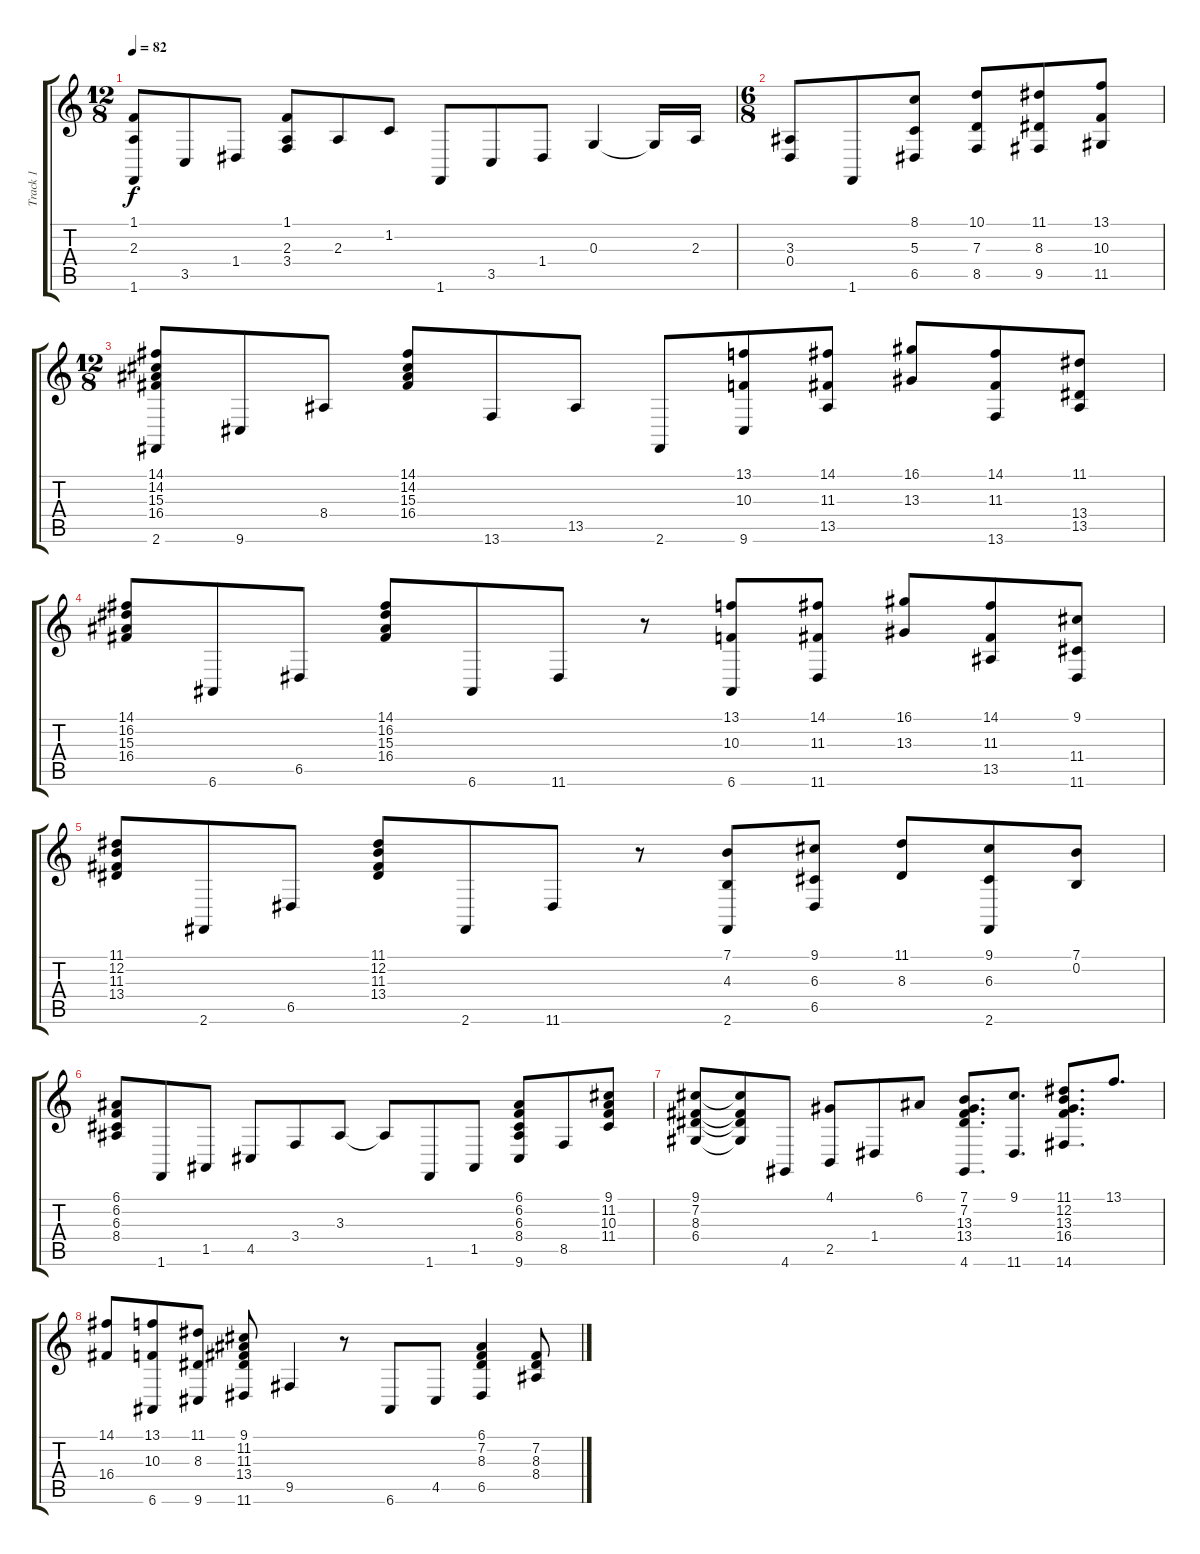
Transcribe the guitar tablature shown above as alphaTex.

\track ("Track 1" "Track 1") {instrument acousticgrandpiano}
\staff {score tabs}
\tuning (E4 B3 G3 D3 A2 E2) {hide}
\ts (12 8)
\tempo 82
\clef g2
\ks c
(1.1 2.3 1.6).8{dy f} 3.5.8 1.4.8 (1.1 2.3 3.4).8 2.3.8 1.2.8 1.6.8 3.5.8 1.4.8 0.3.4 0.3{t}.16 2.3.16 |
\ts (6 8)
(3.3 0.4).8 1.6.8 (8.1 5.3 6.5).8 (10.1 7.3 8.5).8 (11.1 8.3 9.5).8 (13.1 10.3 11.5).8 |
\ts (12 8)
(14.1 14.2 15.3 16.4 2.6).8 9.6.8 8.4.8 (14.1 14.2 15.3 16.4).8 13.6.8 13.5.8 2.6.8 (13.1 10.3 9.6).8 (14.1 11.3 13.5).8 (16.1 13.3).8 (14.1 11.3 13.6).8 (11.1 13.4 13.5).8 |
(14.1 16.2 15.3 16.4).8 6.6.8 6.5.8 (14.1 16.2 15.3 16.4).8 6.6.8 11.6.8 r.8 (13.1 10.3 6.6).8 (14.1 11.3 11.6).8 (16.1 13.3).8 (14.1 11.3 13.5).8 (9.1 11.4 11.6).8 |
(11.1 12.2 11.3 13.4).8 2.6.8 6.5.8 (11.1 12.2 11.3 13.4).8 2.6.8 11.6.8 r.8 (7.1 4.3 2.6).8 (9.1 6.3 6.5).8 (11.1 8.3).8 (9.1 6.3 2.6).8 (7.1 0.2).8 |
(6.1 6.2 6.3 8.4).8 1.6.8 1.5.8 4.5.8 3.4.8 3.3.8 3.3{t}.8 1.6.8 1.5.8 (6.1 6.2 6.3 8.4 9.6).8 8.5.8 (9.1 11.2 10.3 11.4).8 |
(9.1 7.2 8.3 6.4).8 (9.1{t} 7.2{t} 8.3{t} 6.4{t}).8 4.6.8 (4.1 2.5).8 1.4.8 6.1.8 (7.1 7.2 13.3 13.4 4.6).8{d} (9.1 11.6).8{d} (11.1 12.2 13.3 16.4 14.6).8{d} 13.1.8{d} |
(14.1 16.4).8 (13.1 10.3 6.6).8 (11.1 8.3 9.6).8 (9.1 11.2 11.3 13.4 11.6).8 9.5.4 r.8 6.6.8 4.5.8 (6.1 7.2 8.3 6.5).4 (7.2 8.3 8.4).8
